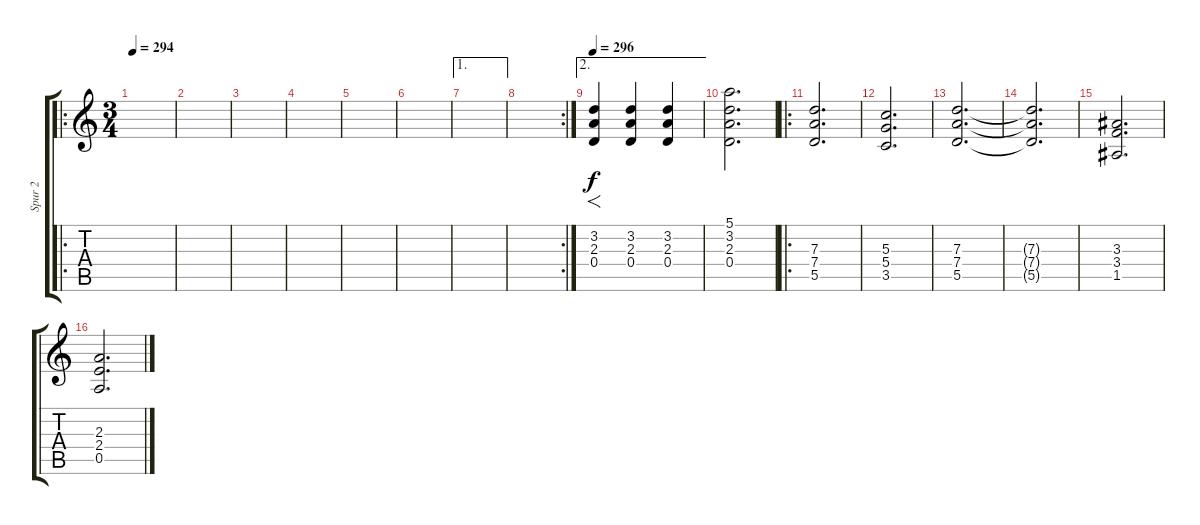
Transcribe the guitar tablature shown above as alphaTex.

\track ("Spur 2" "Spur 2") {instrument overdrivenguitar}
\staff {score tabs}
\tuning (E4 B3 G3 D3 A2 E2) {hide}
\ro
\ts (3 4)
\tempo 294
\clef g2
\ks c
|
|
|
|
|
|
\ae 1
|
\rc 2
|
\ae 2
\tempo 296
(3.2 2.3 0.4).4{f} (3.2 2.3 0.4).4 (3.2 2.3 0.4).4 |
(5.1 3.2 2.3 0.4).2{d} |
\ro
(7.3 7.4 5.5).2{d} |
(5.3 5.4 3.5).2{d} |
(7.3 7.4 5.5).2{d} |
(7.3{t} 7.4{t} 5.5{t}).2{d} |
(3.3 3.4 1.5).2{d} |
(2.3 2.4 0.5).2{d}
